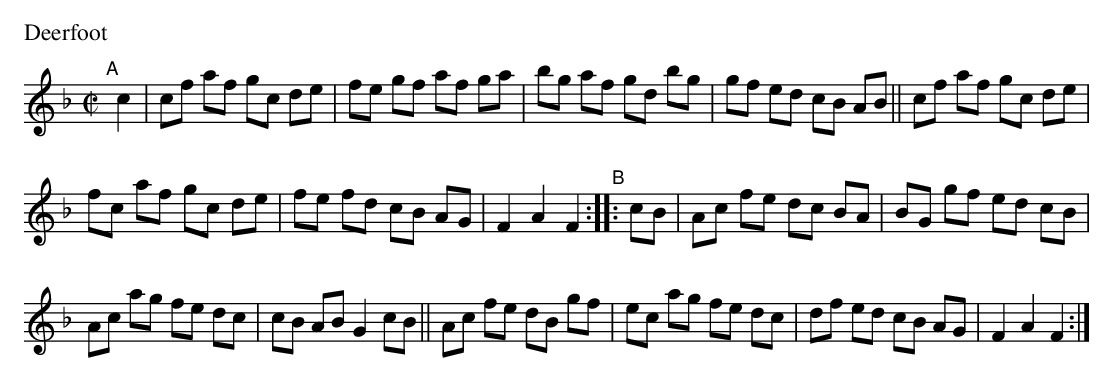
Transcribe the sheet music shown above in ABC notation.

X:1
P: Deerfoot
M: C|
L: 1/8
K: F
"^A"[|]\
c2 | cf af gc de | fe gf af ga | bg af gd bg | gf ed cB AB || cf af gc de |
fc af gc de | fe fd cB AG | F2 A2 F2 "^B":: cB | Ac fe dc BA | BG gf ed cB |
Ac ag fe dc | cB AB G2 cB || Ac fe dB gf | ec ag fe dc | df ed cB AG | F2 A2 F2 :|
